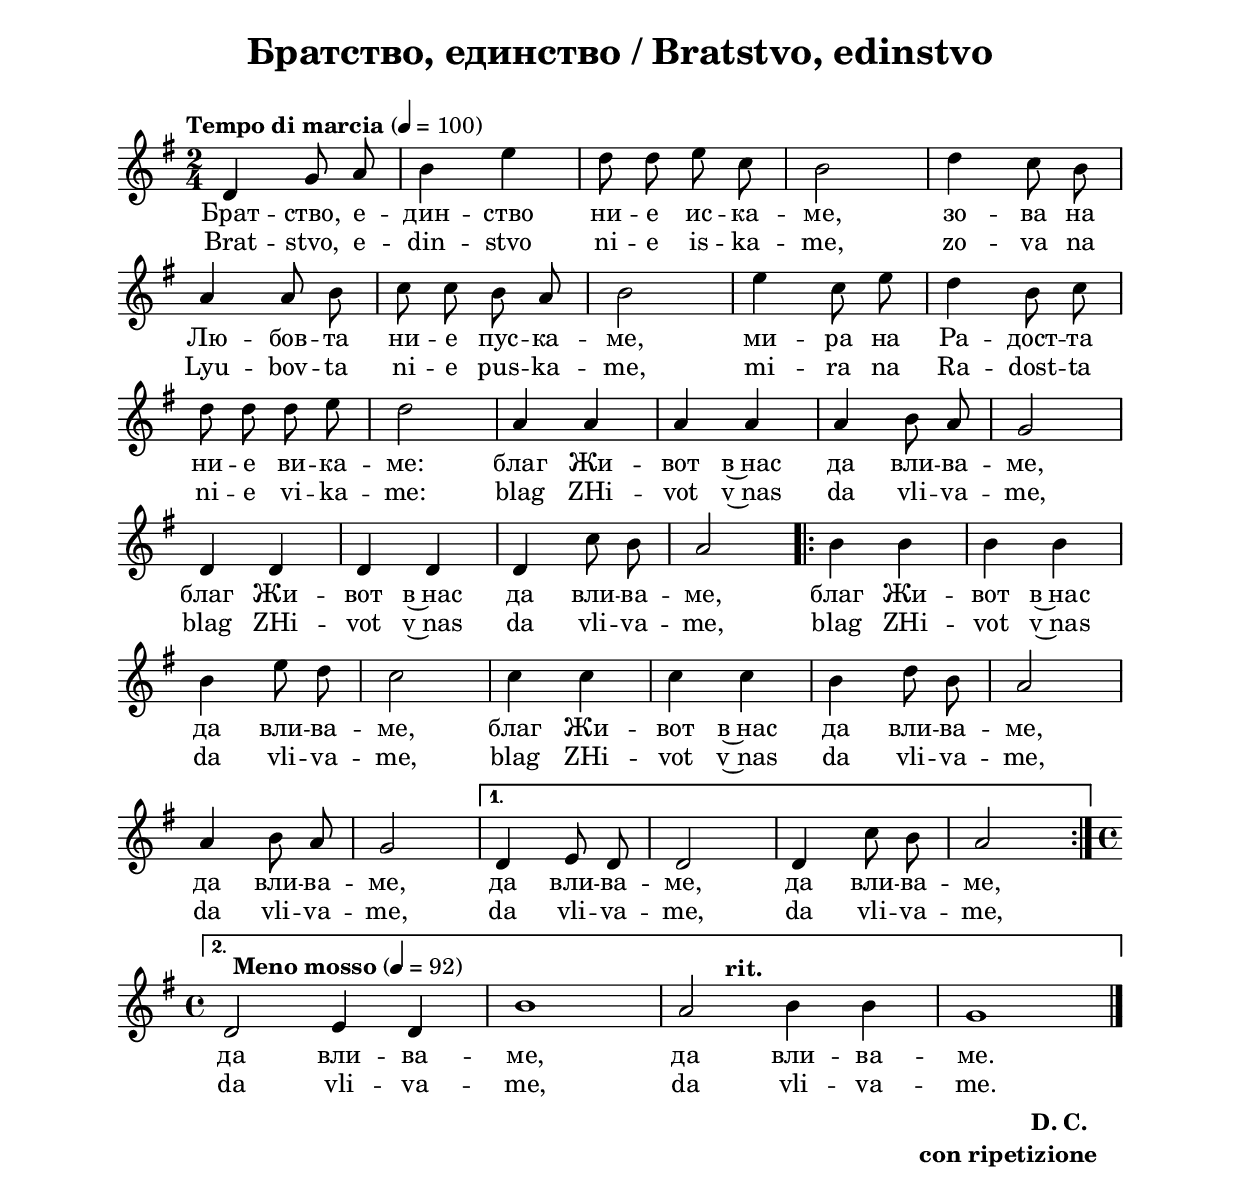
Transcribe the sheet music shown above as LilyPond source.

\version "2.18.2"

\paper {
  print-all-headers = ##t
  print-page-number = ##f 
  left-margin = 2\cm
  right-margin = 2\cm
  ragged-bottom = ##t % do not spread the staves to fill the whole vertical space
}

\header {
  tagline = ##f
}

\bookpart {
\score{
  \layout { 
    indent = 0.0\cm % remove first line indentation
    ragged-last = ##f % do spread last line to fill the whole space
    \context {
      \Score
      \omit BarNumber %remove bar numbers
    } % context
  } % layout

  \new Voice \absolute  {
    \clef treble
    \key g \major
    \time 2/4 \tempo "Tempo di marcia" 4 = 100
    \autoBeamOff
 
    d'4 g'8 a'8 | b'4 e''4 | d''8 d''8 e''8 c''8 | b'2| d''4 c''8 b'8 | \break
    a'4 a'8 b'8 | c''8 c''8 b'8  a'8| b'2 | e''4 c''8 e''8 | d''4 b'8 c''8 | \break
    d''8 d''8 d''8 e''8 | d''2 | a'4 a'4 | a'4 a'4 | a'4 b'8 a'8 | g'2 | \break
    d'4 d'4 | d'4 d'4 | d'4 c''8 b'8 | a'2 \repeat volta 2 { b'4 b'4 | b'4 b'4 | \break
    b'4 e''8 d''8 | c''2 | c''4 c''4|c''4 c''4| b'4 d''8 b'8 |a'2 |\break
    a'4 b'8 a'8 | g'2|} 
    \alternative { 
      { d'4 e'8 d'8 | d'2 | d'4 c''8 b'8| a'2 } 
      { \time 4/4 \break
         \override Score.MetronomeMark #'outside-staff-priority = #599
         \override Score.MetronomeMark.X-extent=#'(-4.5 . 0)
         \tempo "Meno mosso" 4 = 92
         d'2 e'4 d'4 | b'1 | \tempo "rit." a'2 b'4 b'4 | g'1| \bar "|." \break } 
    }
  }
  
  \addlyrics {
    Брат -- ство, е -- дин -- ство ни -- е ис -- ка -- ме, 
    зо -- ва на Лю -- бов -- та ни -- е пус -- ка -- ме, ми -- ра на Ра -- дост -- та
    ни -- е ви -- ка -- ме: благ Жи -- вот в~нас да вли -- ва -- ме,
    благ Жи -- вот в~нас да вли -- ва -- ме, благ Жи -- вот в~нас
    да вли -- ва -- ме, благ Жи -- вот в~нас да вли -- ва -- ме,
    да вли -- ва -- ме, да вли -- ва -- ме, да вли -- ва -- ме,
    да вли -- ва -- ме, да вли -- ва -- ме. 
  }

  \addlyrics {
    Brat -- stvo, e -- din -- stvo ni -- e is -- ka -- me, 
    zo -- va na Lyu -- bov -- ta ni -- e pus -- ka -- me, mi -- ra na Ra -- dost -- ta
    ni -- e vi -- ka -- me: blag ZHi -- vot v~nas da vli -- va -- me,
    blag ZHi -- vot v~nas da vli -- va -- me, blag ZHi -- vot v~nas
    da vli -- va -- me, blag ZHi -- vot v~nas da vli -- va -- me,
    da vli -- va -- me, da vli -- va -- me, da vli -- va -- me,
    da vli -- va -- me, da vli -- va -- me. 
  }
  
  \header {
    title = "Братство, единство / Bratstvo, edinstvo"
  }

} % score

  \markup \halign #-10 { 
    \column  { 
      \line  \halign #-5 { 
        \bold  { "D. C." }
      }
      \line { 
        \bold { con ripetizione }
      }
    }
  } 
} % bookpart
